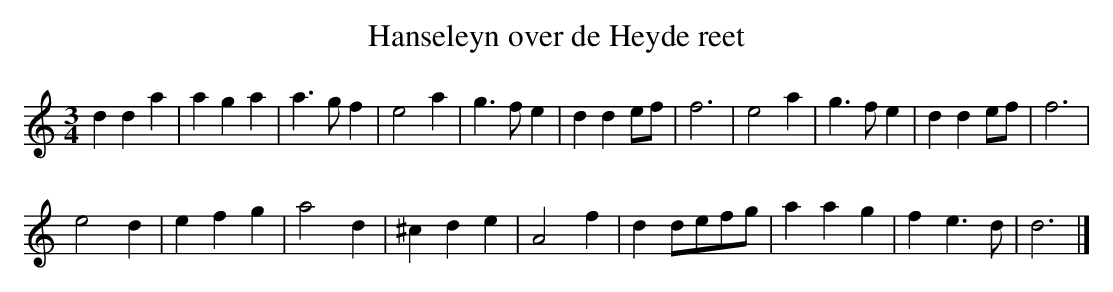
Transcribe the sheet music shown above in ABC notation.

X:1
T:Hanseleyn over de Heyde reet
M:3/4
K:Ddor
d2d2a2|a2g2a2|a3gf2|e4a2|g3fe2|d2d2ef|f6|e4a2|g3fe2|d2d2ef|f6|
e4d2|e2f2g2|a4d2|^c2d2e2|A4f2|d2defg|a2a2g2|f2e3d|d6|]
